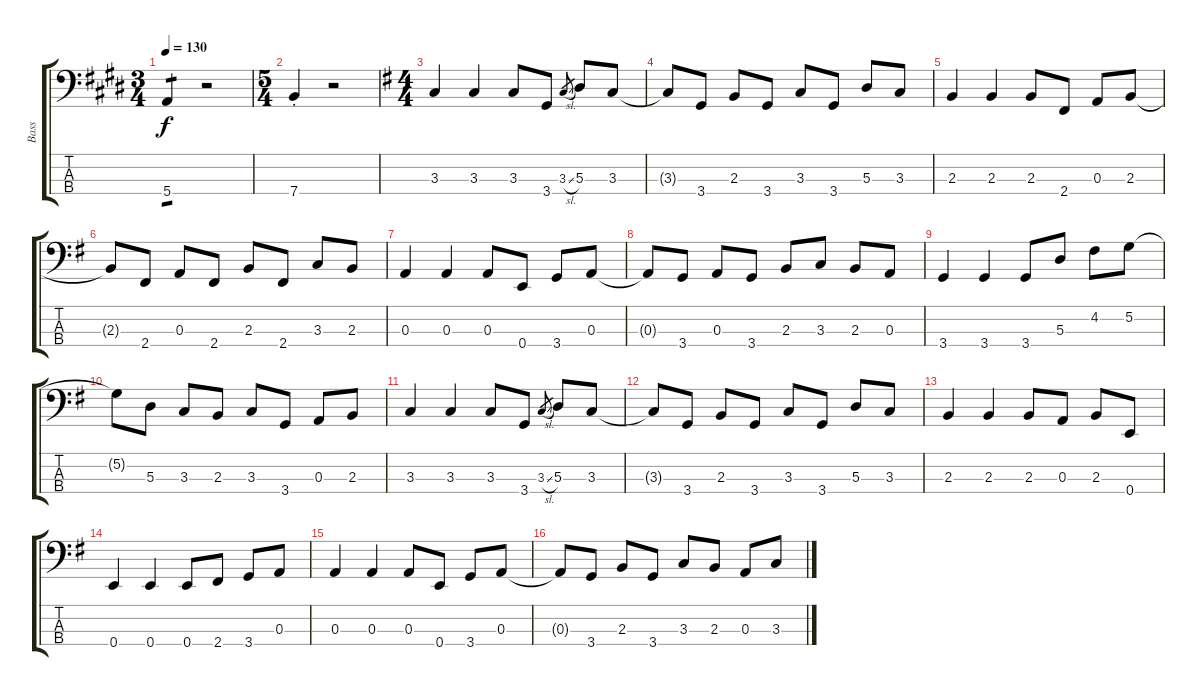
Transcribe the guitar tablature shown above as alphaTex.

\track ("Bass" "Bass") {instrument slapbass2}
\staff {score tabs}
\tuning (G2 D2 A1 E1) {hide}
\ts (3 4)
\tempo 130
\clef f4
\ks e
5.4.4{tp 1 dy f} r.2 |
\ts (5 4)
7.4{st}.4 r.2 |
\ts (4 4)
\ks g
3.3.4 3.3.4 3.3.8 3.4.8 3.3{sl}.8{gr} 5.3.8 3.3.8 |
3.3{t}.8 3.4.8 2.3.8 3.4.8 3.3.8 3.4.8 5.3.8 3.3.8 |
2.3.4 2.3.4 2.3.8 2.4.8 0.3.8 2.3.8 |
2.3{t}.8 2.4.8 0.3.8 2.4.8 2.3.8 2.4.8 3.3.8 2.3.8 |
0.3.4 0.3.4 0.3.8 0.4.8 3.4.8 0.3.8 |
0.3{t}.8 3.4.8 0.3.8 3.4.8 2.3.8 3.3.8 2.3.8 0.3.8 |
3.4.4 3.4.4 3.4.8 5.3.8 4.2.8 5.2.8 |
5.2{t}.8 5.3.8 3.3.8 2.3.8 3.3.8 3.4.8 0.3.8 2.3.8 |
3.3.4 3.3.4 3.3.8 3.4.8 3.3{sl}.8{gr} 5.3.8 3.3.8 |
3.3{t}.8 3.4.8 2.3.8 3.4.8 3.3.8 3.4.8 5.3.8 3.3.8 |
2.3.4 2.3.4 2.3.8 0.3.8 2.3.8 0.4.8 |
0.4.4 0.4.4 0.4.8 2.4.8 3.4.8 0.3.8 |
0.3.4 0.3.4 0.3.8 0.4.8 3.4.8 0.3.8 |
0.3{t}.8 3.4.8 2.3.8 3.4.8 3.3.8 2.3.8 0.3.8 3.3.8
